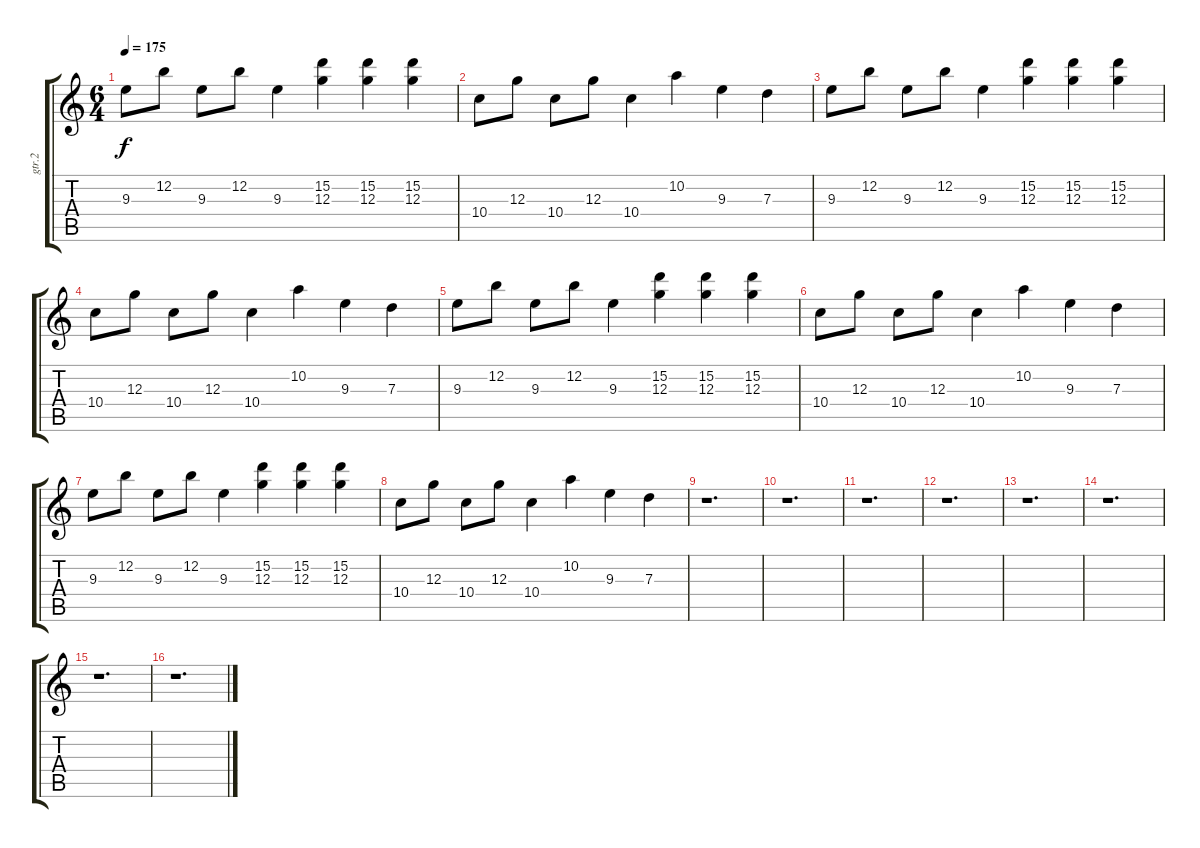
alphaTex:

\track ("gtr.2" "gtr.2") {instrument electricguitarclean}
\staff {score tabs}
\tuning (E4 B3 G3 D3 A2 E2) {hide}
\ts (6 4)
\tempo 175
\clef g2
\ks c
9.3.8{dy f} 12.2.8 9.3.8 12.2.8 9.3.4 (15.2 12.3).4 (15.2 12.3).4 (15.2 12.3).4 |
10.4.8 12.3.8 10.4.8 12.3.8 10.4.4 10.2.4 9.3.4 7.3.4 |
9.3.8 12.2.8 9.3.8 12.2.8 9.3.4 (15.2 12.3).4 (15.2 12.3).4 (15.2 12.3).4 |
10.4.8 12.3.8 10.4.8 12.3.8 10.4.4 10.2.4 9.3.4 7.3.4 |
9.3.8 12.2.8 9.3.8 12.2.8 9.3.4 (15.2 12.3).4 (15.2 12.3).4 (15.2 12.3).4 |
10.4.8 12.3.8 10.4.8 12.3.8 10.4.4 10.2.4 9.3.4 7.3.4 |
9.3.8 12.2.8 9.3.8 12.2.8 9.3.4 (15.2 12.3).4 (15.2 12.3).4 (15.2 12.3).4 |
10.4.8 12.3.8 10.4.8 12.3.8 10.4.4 10.2.4 9.3.4 7.3.4 |
r.1{d} |
r.1{d} |
r.1{d} |
r.1{d} |
r.1{d} |
r.1{d} |
r.1{d} |
r.1{d}
